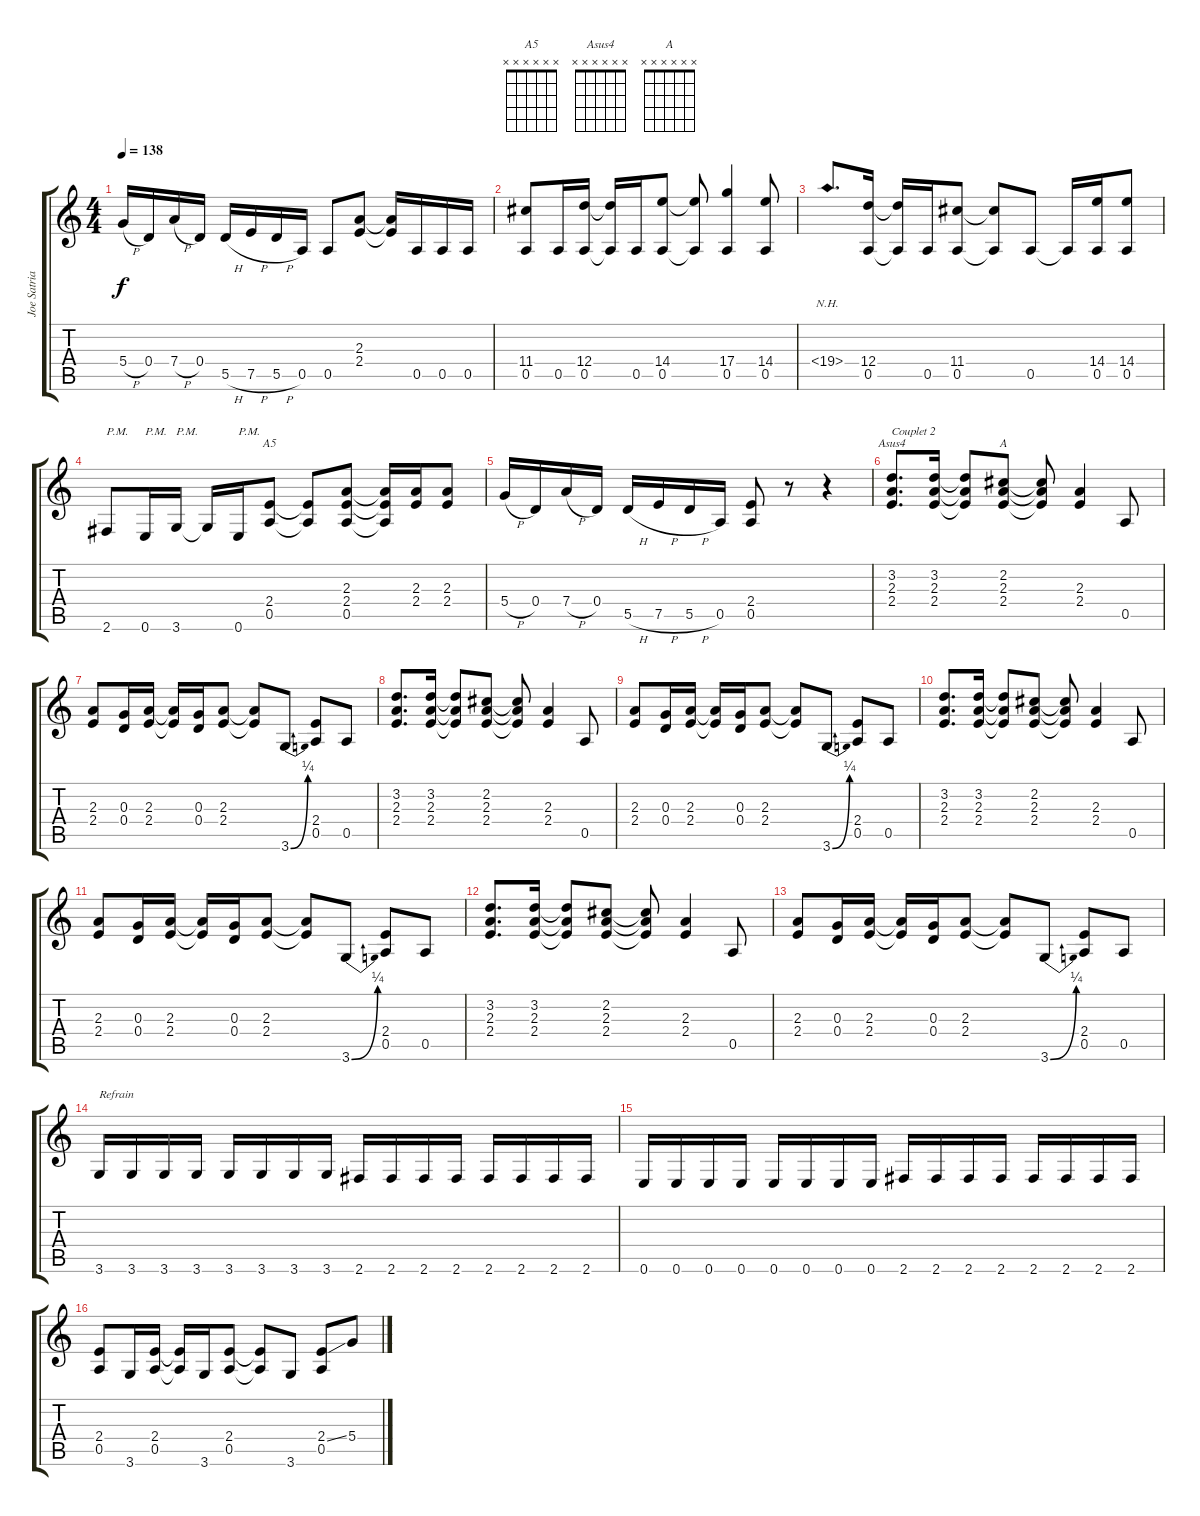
\track ("Joe Satriani" "Joe Satria") {instrument distortionguitar}
\staff {score tabs}
\tuning (E4 B3 G3 D3 A2 E2) {hide}
\chord ("A5" x x x x x x)
\chord ("Asus4" x x x x x x)
\chord ("A" x x x x x x)
\ts (4 4)
\tempo 138
\clef g2
\ks c
5.4{h}.16{dy f} 0.4.16 7.4{h}.16 0.4.16 5.5{h}.16 7.5{h}.16 5.5{h}.16 0.5.16 0.5.8 (2.3 2.4).8 (2.3{t} 2.4{t}).16 0.5.16 0.5.16 0.5.16 |
(11.4 0.5).8 0.5.16 (12.4 0.5).16 (12.4{t} 0.5{t}).16 0.5.16 (14.4 0.5).8 (14.4{t} 0.5{t}).8 (17.4 0.5).4 (14.4 0.5).8 |
19.4{nh}.8{d} (12.4 0.5).16 (12.4{t} 0.5{t}).16 0.5.16 (11.4 0.5).8 (11.4{t} 0.5{t}).8 0.5.8 0.5{t}.16 (14.4 0.5).16 (14.4 0.5).8 |
2.6.8{txt "P.M."} 0.6.16{txt "P.M."} 3.6.16{txt "P.M."} 3.6{t}.16 0.6.16{txt "P.M."} (2.4 0.5).8{ch "A5"} (2.4{t} 0.5{t}).8 (2.3 2.4 0.5).8 (2.3{t} 2.4{t} 0.5{t}).16 (2.3 2.4).16 (2.3 2.4).8 |
5.4{h}.16 0.4.16 7.4{h}.16 0.4.16 5.5{h}.16 7.5{h}.16 5.5{h}.16 0.5.16 (2.4 0.5).8 r.8 r.4 |
(3.2 2.3 2.4).8{d ch "Asus4" txt "Couplet 2"} (3.2 2.3 2.4).16 (3.2{t} 2.3{t} 2.4{t}).8 (2.2 2.3 2.4).8{ch "A"} (2.2{t} 2.3{t} 2.4{t}).8 (2.3 2.4).4 0.5.8 |
(2.3 2.4).8 (0.3 0.4).16 (2.3 2.4).16 (2.3{t} 2.4{t}).16 (0.3 0.4).16 (2.3 2.4).8 (2.3{t} 2.4{t}).8 3.6{be (bend 0 0 60 1)}.8 (2.4 0.5).8 0.5.8 |
(3.2 2.3 2.4).8{d} (3.2 2.3 2.4).16 (3.2{t} 2.3{t} 2.4{t}).8 (2.2 2.3 2.4).8 (2.2{t} 2.3{t} 2.4{t}).8 (2.3 2.4).4 0.5.8 |
(2.3 2.4).8 (0.3 0.4).16 (2.3 2.4).16 (2.3{t} 2.4{t}).16 (0.3 0.4).16 (2.3 2.4).8 (2.3{t} 2.4{t}).8 3.6{be (bend 0 0 60 1)}.8 (2.4 0.5).8 0.5.8 |
(3.2 2.3 2.4).8{d} (3.2 2.3 2.4).16 (3.2{t} 2.3{t} 2.4{t}).8 (2.2 2.3 2.4).8 (2.2{t} 2.3{t} 2.4{t}).8 (2.3 2.4).4 0.5.8 |
(2.3 2.4).8 (0.3 0.4).16 (2.3 2.4).16 (2.3{t} 2.4{t}).16 (0.3 0.4).16 (2.3 2.4).8 (2.3{t} 2.4{t}).8 3.6{be (bend 0 0 60 1)}.8 (2.4 0.5).8 0.5.8 |
(3.2 2.3 2.4).8{d} (3.2 2.3 2.4).16 (3.2{t} 2.3{t} 2.4{t}).8 (2.2 2.3 2.4).8 (2.2{t} 2.3{t} 2.4{t}).8 (2.3 2.4).4 0.5.8 |
(2.3 2.4).8 (0.3 0.4).16 (2.3 2.4).16 (2.3{t} 2.4{t}).16 (0.3 0.4).16 (2.3 2.4).8 (2.3{t} 2.4{t}).8 3.6{be (bend 0 0 60 1)}.8 (2.4 0.5).8 0.5.8 |
3.6.16{txt "Refrain"} 3.6.16 3.6.16 3.6.16 3.6.16 3.6.16 3.6.16 3.6.16 2.6.16 2.6.16 2.6.16 2.6.16 2.6.16 2.6.16 2.6.16 2.6.16 |
0.6.16 0.6.16 0.6.16 0.6.16 0.6.16 0.6.16 0.6.16 0.6.16 2.6.16 2.6.16 2.6.16 2.6.16 2.6.16 2.6.16 2.6.16 2.6.16 |
(2.4 0.5).8 3.6.16 (2.4 0.5).16 (2.4{t} 0.5{t}).16 3.6.16 (2.4 0.5).8 (2.4{t} 0.5{t}).8 3.6.8 (2.4{ss} 0.5).8 5.4.8
